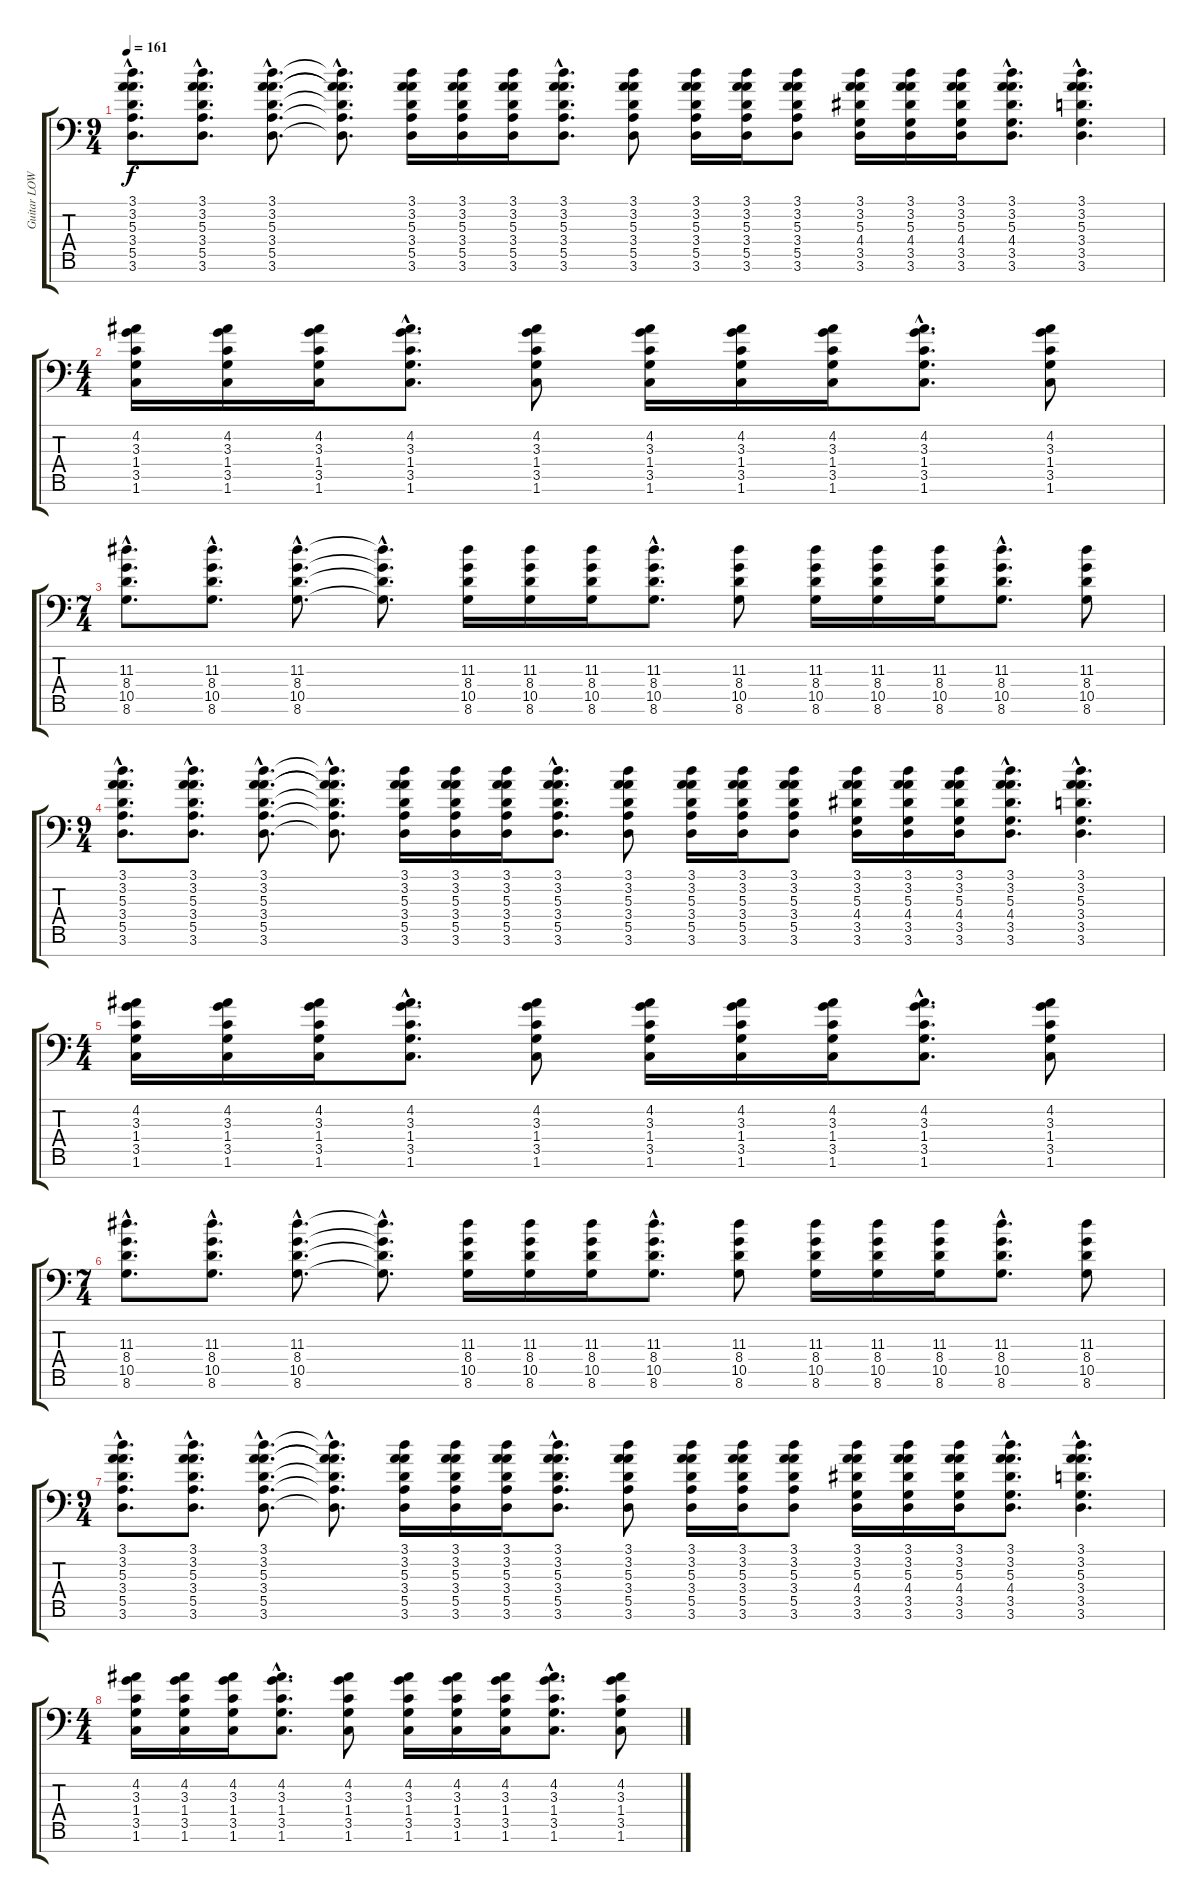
\track ("Guitar LOW RIGHT" "Guitar LOW") {instrument distortionguitar}
\staff {score tabs}
\tuning (B3 Gb3 E3 B2 E2 B1 E1) {hide}
\ts (9 4)
\tempo 161
\clef f4
\ks c
(3.1{hac} 3.2{hac} 5.3{hac} 3.4{hac} 5.5{hac} 3.6{hac}).8{d dy f} (3.1{hac} 3.2{hac} 5.3{hac} 3.4{hac} 5.5{hac} 3.6{hac}).8{d} (3.1{hac} 3.2{hac} 5.3{hac} 3.4{hac} 5.5{hac} 3.6{hac}).8{d} (3.1{hac t} 3.2{hac t} 5.3{hac t} 3.4{hac t} 5.5{hac t} 3.6{hac t}).8{d} (3.1 3.2 5.3 3.4 5.5 3.6).16 (3.1 3.2 5.3 3.4 5.5 3.6).16 (3.1 3.2 5.3 3.4 5.5 3.6).16 (3.1{hac} 3.2{hac} 5.3{hac} 3.4{hac} 5.5{hac} 3.6{hac}).8{d} (3.1 3.2 5.3 3.4 5.5 3.6).8 (3.1 3.2 5.3 3.4 5.5 3.6).16 (3.1 3.2 5.3 3.4 5.5 3.6).16 (3.1 3.2 5.3 3.4 5.5 3.6).8 (3.1 3.2 5.3 4.4 3.5 3.6).16 (3.1 3.2 5.3 4.4 3.5 3.6).16 (3.1 3.2 5.3 4.4 3.5 3.6).16 (3.1{hac} 3.2{hac} 5.3{hac} 4.4{hac} 3.5{hac} 3.6{hac}).8{d} (3.1{hac} 3.2{hac} 5.3{hac} 3.4{hac} 3.5{hac} 3.6{hac}).4{d} |
\ts (4 4)
(4.2 3.3 1.4 3.5 1.6).16 (4.2 3.3 1.4 3.5 1.6).16 (4.2 3.3 1.4 3.5 1.6).16 (4.2{hac} 3.3{hac} 1.4{hac} 3.5{hac} 1.6{hac}).8{d} (4.2 3.3 1.4 3.5 1.6).8 (4.2 3.3 1.4 3.5 1.6).16 (4.2 3.3 1.4 3.5 1.6).16 (4.2 3.3 1.4 3.5 1.6).16 (4.2{hac} 3.3{hac} 1.4{hac} 3.5{hac} 1.6{hac}).8{d} (4.2 3.3 1.4 3.5 1.6).8 |
\ts (7 4)
(11.3{hac} 8.4{hac} 10.5{hac} 8.6{hac}).8{d} (11.3{hac} 8.4{hac} 10.5{hac} 8.6{hac}).8{d} (11.3{hac} 8.4{hac} 10.5{hac} 8.6{hac}).8{d} (11.3{hac t} 8.4{hac t} 10.5{hac t} 8.6{hac t}).8{d} (11.3 8.4 10.5 8.6).16 (11.3 8.4 10.5 8.6).16 (11.3 8.4 10.5 8.6).16 (11.3{hac} 8.4{hac} 10.5{hac} 8.6{hac}).8{d} (11.3 8.4 10.5 8.6).8 (11.3 8.4 10.5 8.6).16 (11.3 8.4 10.5 8.6).16 (11.3 8.4 10.5 8.6).16 (11.3{hac} 8.4{hac} 10.5{hac} 8.6{hac}).8{d} (11.3 8.4 10.5 8.6).8 |
\ts (9 4)
(3.1{hac} 3.2{hac} 5.3{hac} 3.4{hac} 5.5{hac} 3.6{hac}).8{d} (3.1{hac} 3.2{hac} 5.3{hac} 3.4{hac} 5.5{hac} 3.6{hac}).8{d} (3.1{hac} 3.2{hac} 5.3{hac} 3.4{hac} 5.5{hac} 3.6{hac}).8{d} (3.1{hac t} 3.2{hac t} 5.3{hac t} 3.4{hac t} 5.5{hac t} 3.6{hac t}).8{d} (3.1 3.2 5.3 3.4 5.5 3.6).16 (3.1 3.2 5.3 3.4 5.5 3.6).16 (3.1 3.2 5.3 3.4 5.5 3.6).16 (3.1{hac} 3.2{hac} 5.3{hac} 3.4{hac} 5.5{hac} 3.6{hac}).8{d} (3.1 3.2 5.3 3.4 5.5 3.6).8 (3.1 3.2 5.3 3.4 5.5 3.6).16 (3.1 3.2 5.3 3.4 5.5 3.6).16 (3.1 3.2 5.3 3.4 5.5 3.6).8 (3.1 3.2 5.3 4.4 3.5 3.6).16 (3.1 3.2 5.3 4.4 3.5 3.6).16 (3.1 3.2 5.3 4.4 3.5 3.6).16 (3.1{hac} 3.2{hac} 5.3{hac} 4.4{hac} 3.5{hac} 3.6{hac}).8{d} (3.1{hac} 3.2{hac} 5.3{hac} 3.4{hac} 3.5{hac} 3.6{hac}).4{d} |
\ts (4 4)
(4.2 3.3 1.4 3.5 1.6).16 (4.2 3.3 1.4 3.5 1.6).16 (4.2 3.3 1.4 3.5 1.6).16 (4.2{hac} 3.3{hac} 1.4{hac} 3.5{hac} 1.6{hac}).8{d} (4.2 3.3 1.4 3.5 1.6).8 (4.2 3.3 1.4 3.5 1.6).16 (4.2 3.3 1.4 3.5 1.6).16 (4.2 3.3 1.4 3.5 1.6).16 (4.2{hac} 3.3{hac} 1.4{hac} 3.5{hac} 1.6{hac}).8{d} (4.2 3.3 1.4 3.5 1.6).8 |
\ts (7 4)
(11.3{hac} 8.4{hac} 10.5{hac} 8.6{hac}).8{d} (11.3{hac} 8.4{hac} 10.5{hac} 8.6{hac}).8{d} (11.3{hac} 8.4{hac} 10.5{hac} 8.6{hac}).8{d} (11.3{hac t} 8.4{hac t} 10.5{hac t} 8.6{hac t}).8{d} (11.3 8.4 10.5 8.6).16 (11.3 8.4 10.5 8.6).16 (11.3 8.4 10.5 8.6).16 (11.3{hac} 8.4{hac} 10.5{hac} 8.6{hac}).8{d} (11.3 8.4 10.5 8.6).8 (11.3 8.4 10.5 8.6).16 (11.3 8.4 10.5 8.6).16 (11.3 8.4 10.5 8.6).16 (11.3{hac} 8.4{hac} 10.5{hac} 8.6{hac}).8{d} (11.3 8.4 10.5 8.6).8 |
\ts (9 4)
(3.1{hac} 3.2{hac} 5.3{hac} 3.4{hac} 5.5{hac} 3.6{hac}).8{d} (3.1{hac} 3.2{hac} 5.3{hac} 3.4{hac} 5.5{hac} 3.6{hac}).8{d} (3.1{hac} 3.2{hac} 5.3{hac} 3.4{hac} 5.5{hac} 3.6{hac}).8{d} (3.1{hac t} 3.2{hac t} 5.3{hac t} 3.4{hac t} 5.5{hac t} 3.6{hac t}).8{d} (3.1 3.2 5.3 3.4 5.5 3.6).16 (3.1 3.2 5.3 3.4 5.5 3.6).16 (3.1 3.2 5.3 3.4 5.5 3.6).16 (3.1{hac} 3.2{hac} 5.3{hac} 3.4{hac} 5.5{hac} 3.6{hac}).8{d} (3.1 3.2 5.3 3.4 5.5 3.6).8 (3.1 3.2 5.3 3.4 5.5 3.6).16 (3.1 3.2 5.3 3.4 5.5 3.6).16 (3.1 3.2 5.3 3.4 5.5 3.6).8 (3.1 3.2 5.3 4.4 3.5 3.6).16 (3.1 3.2 5.3 4.4 3.5 3.6).16 (3.1 3.2 5.3 4.4 3.5 3.6).16 (3.1{hac} 3.2{hac} 5.3{hac} 4.4{hac} 3.5{hac} 3.6{hac}).8{d} (3.1{hac} 3.2{hac} 5.3{hac} 3.4{hac} 3.5{hac} 3.6{hac}).4{d} |
\ts (4 4)
(4.2 3.3 1.4 3.5 1.6).16 (4.2 3.3 1.4 3.5 1.6).16 (4.2 3.3 1.4 3.5 1.6).16 (4.2{hac} 3.3{hac} 1.4{hac} 3.5{hac} 1.6{hac}).8{d} (4.2 3.3 1.4 3.5 1.6).8 (4.2 3.3 1.4 3.5 1.6).16 (4.2 3.3 1.4 3.5 1.6).16 (4.2 3.3 1.4 3.5 1.6).16 (4.2{hac} 3.3{hac} 1.4{hac} 3.5{hac} 1.6{hac}).8{d} (4.2 3.3 1.4 3.5 1.6).8
